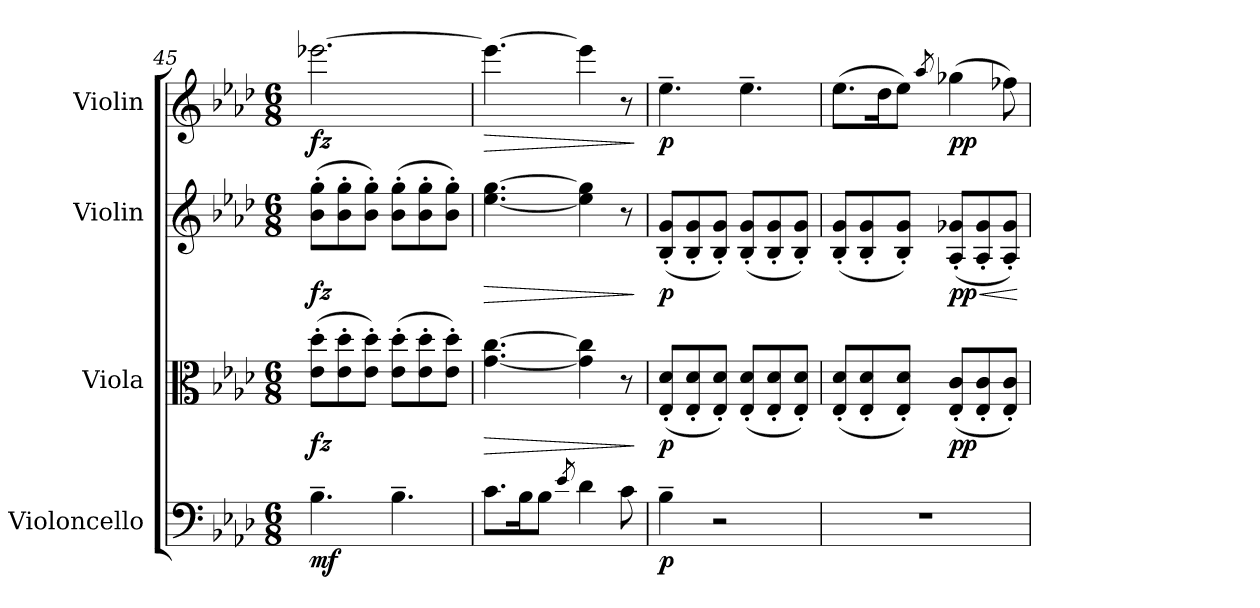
**kern	**dynam	**kern	**dynam	**kern	**dynam	**kern	**dynam
*part4	*part4	*part3	*part3	*part2	*part2	*part1	*part1
*staff4	*staff4	*staff3	*staff3	*staff2	*staff2	*staff1	*staff1
*I"Violoncello	*	*I"Viola	*	*I"Violin	*	*I"Violin	*
*I'Vc.	*	*I'Vla.	*	*I'Vln.	*	*I'Vln.	*
!!LO:LB:g=z
*clefF4	*	*clefC3	*	*clefG2	*	*clefG2	*
*k[b-e-a-d-]	*	*k[b-e-a-d-]	*	*k[b-e-a-d-]	*	*k[b-e-a-d-]	*
*M6/8	*	*M6/8	*	*M6/8	*	*M6/8	*
=45	=45	=45	=45	=45	=45	=45	=45
!	!LO:DY:b	!	!LO:DY:b	!	!LO:DY:b	!	!LO:DY:b
4.B-~\	mf	(>8e-\' 8dd-\'L	fz	(>8b-\' 8gg\'L	fz	[2.eee-X\	fz
.	.	8e-\' 8dd-\'	.	8b-\' 8gg\'	.	.	.
.	.	8e-\' 8dd-\'J)	.	8b-\' 8gg\'J)	.	.	.
4.B-~\	.	(>8e-\' 8dd-\'L	.	(>8b-\' 8gg\'L	.	.	.
.	.	8e-\' 8dd-\'	.	8b-\' 8gg\'	.	.	.
.	.	8e-\' 8dd-\'J)	.	8b-\' 8gg\'J)	.	.	.
=46	=46	=46	=46	=46	=46	=46	=46
!	!	!	!LO:HP:b	!	!LO:HP:b	!	!LO:HP:b
8.c\L	.	[4.g\ [4.cc\	>	[4.ee-\ [4.gg\	>	4.eee-\_	>
16B-\K	.	.	.	.	.	.	.
8B-\J	.	.	.	.	.	.	.
8qe-/	.	.	.	.	.	.	.
4d-\	.	4g\] 4cc\]	.	4ee-\] 4gg\]	.	4eee-\]	.
8c\	.	8r	.	8r	.	8r	.
.	.	.	]	.	]	.	]
=47	=47	=47	=47	=47	=47	=47	=47
!	!LO:DY:b	!	!LO:DY:b	!	!LO:DY:b	!	!LO:DY:b
4B-~\	p	(<8E-/' 8d-/'L	p	(<8B-/' 8g/'L	p	4.ee-~\	p
.	.	8E-/' 8d-/'	.	8B-/' 8g/'	.	.	.
2r	.	8E-/' 8d-/'J)	.	8B-/' 8g/'J)	.	.	.
.	.	(<8E-/' 8d-/'L	.	(<8B-/' 8g/'L	.	4.ee-~\	.
.	.	8E-/' 8d-/'	.	8B-/' 8g/'	.	.	.
.	.	8E-/' 8d-/'J)	.	8B-/' 8g/'J)	.	.	.
=48	=48	=48	=48	=48	=48	=48	=48
2.r	.	(<8E-/' 8d-/'L	.	(<8B-/' 8g/'L	.	(>8.ee-\L	.
.	.	8E-/' 8d-/'	.	8B-/' 8g/'	.	.	.
.	.	.	.	.	.	16dd-\K	.
.	.	8E-/' 8d-/'J)	.	8B-/' 8g/'J)	.	8ee-\J)	.
.	.	.	.	.	.	8qaa-/	.
!	!	!	!LO:DY:b	!	!LO:HP:b	!	!
!	!	!	!	!	!LO:DY:n=1:b	!	!LO:DY:b
.	.	(<8E-/' 8c/'L	pp	(<8A-/' 8g-X/'L	< pp	(>4gg-X\	pp
.	.	8E-/' 8c/'	.	8A-/' 8g-/'	.	.	.
.	.	8E-/' 8c/'J)	.	8A-/' 8g-/'J)	.	8ff-X\)	.
.	.	.	.	.	[	.	.
=	=	=	=	=	=	=	=
*-	*-	*-	*-	*-	*-	*-	*-
